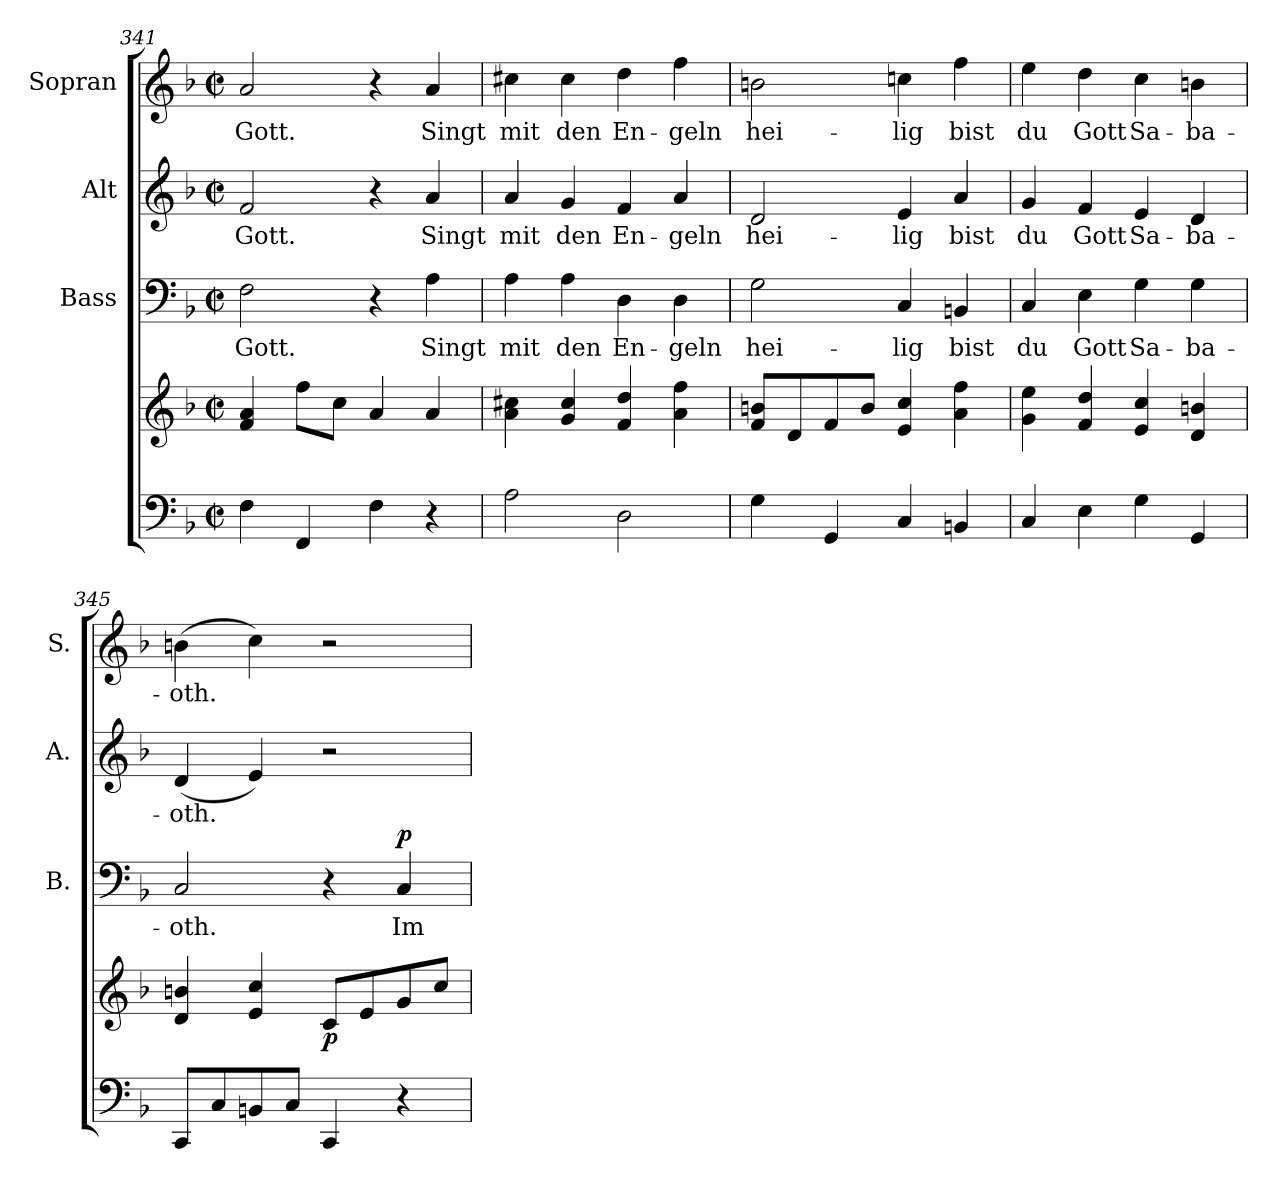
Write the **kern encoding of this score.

**kern	**kern	**dynam	**kern	**text	**dynam	**kern	**text	**kern	**text
*part4	*part4	*part4	*part3	*part3	*part3	*part2	*part2	*part1	*part1
*staff5	*staff4	*staff4/5	*staff3	*staff3	*staff3	*staff2	*staff2	*staff1	*staff1
*	*	*	*I"Bass	*	*	*I"Alt	*	*I"Sopran	*
*	*	*	*I'B.	*	*	*I'A.	*	*I'S.	*
*clefF4	*clefG2	*	*clefF4	*	*	*clefG2	*	*clefG2	*
*k[b-]	*k[b-]	*	*k[b-]	*	*	*k[b-]	*	*k[b-]	*
*F:	*F:	*	*F:	*	*	*F:	*	*F:	*
*M2/2	*M2/2	*	*M2/2	*	*	*M2/2	*	*M2/2	*
*met(c|)	*met(c|)	*	*met(c|)	*	*	*met(c|)	*	*met(c|)	*
=341	=341	=341	=341	=341	=341	=341	=341	=341	=341
!	!	!	!	!LO:LY:b	!	!	!LO:LY:b	!	!LO:LY:b
4F\	4f/ 4a/	.	2F\	Gott.	.	2f/	Gott.	2a/	Gott.
4FF/	8ff\L	.	.	.	.	.	.	.	.
.	8cc\J	.	.	.	.	.	.	.	.
4F\	4a/	.	4r	.	.	4r	.	4r	.
!	!	!	!	!LO:LY:b	!	!	!LO:LY:b	!	!LO:LY:b
4r	4a/	.	4A\	Singt	.	4a/	Singt	4a/	Singt
=342	=342	=342	=342	=342	=342	=342	=342	=342	=342
!	!	!	!	!LO:LY:b	!	!	!LO:LY:b	!	!LO:LY:b
2A\	4a\ 4cc#X\	.	4A\	mit	.	4a/	mit	4cc#X\	mit
!	!	!	!	!LO:LY:b	!	!	!LO:LY:b	!	!LO:LY:b
.	4g/ 4cc#/	.	4A\	den	.	4g/	den	4cc#\	den
!	!	!	!	!LO:LY:b	!	!	!LO:LY:b	!	!LO:LY:b
2D\	4f/ 4dd/	.	4D\	En-	.	4f/	En-	4dd\	En-
!	!	!	!	!LO:LY:b	!	!	!LO:LY:b	!	!LO:LY:b
.	4a\ 4ff\	.	4D\	-geln	.	4a/	-geln	4ff\	-geln
=343	=343	=343	=343	=343	=343	=343	=343	=343	=343
!	!	!	!	!LO:LY:b	!	!	!LO:LY:b	!	!LO:LY:b
4G\	8f/ 8bn/L	.	2G\	hei-	.	2d/	hei-	2bn\	hei-
.	8d/	.	.	.	.	.	.	.	.
4GG/	8f/	.	.	.	.	.	.	.	.
.	8b/J	.	.	.	.	.	.	.	.
!	!	!	!	!LO:LY:b	!	!	!LO:LY:b	!	!LO:LY:b
4C/	4e/ 4cc/	.	4C/	-lig	.	4e/	-lig	4ccn\	-lig
!	!	!	!	!LO:LY:b	!	!	!LO:LY:b	!	!LO:LY:b
4BBn/	4a\ 4ff\	.	4BBn/	bist	.	4a/	bist	4ff\	bist
=344	=344	=344	=344	=344	=344	=344	=344	=344	=344
!	!	!	!	!LO:LY:b	!	!	!LO:LY:b	!	!LO:LY:b
4C/	4g\ 4ee\	.	4C/	du	.	4g/	du	4ee\	du
!	!	!	!	!LO:LY:b	!	!	!LO:LY:b	!	!LO:LY:b
4E\	4f/ 4dd/	.	4E\	Gott	.	4f/	Gott	4dd\	Gott
!	!	!	!	!LO:LY:b	!	!	!LO:LY:b	!	!LO:LY:b
4G\	4e/ 4cc/	.	4G\	Sa-	.	4e/	Sa-	4cc\	Sa-
!	!	!	!	!LO:LY:b	!	!	!LO:LY:b	!	!LO:LY:b
4GG/	4d/ 4bn/	.	4G\	-ba-	.	4d/	-ba-	4bn\	-ba-
!!LO:LB:g=z
=345	=345	=345	=345	=345	=345	=345	=345	=345	=345
!	!	!	!	!LO:LY:b	!	!	!LO:LY:b	!	!LO:LY:b
8CC/L	4d/ 4bn/	.	2C/	-oth.	.	(<4d/	-oth.	(>4bn\	-oth.
8C/	.	.	.	.	.	.	.	.	.
8BBn/	4e/ 4cc/	.	.	.	.	4e/)	.	4cc\)	.
8C/J	.	.	.	.	.	.	.	.	.
!	!	!LO:DY:b	!	!	!	!	!	!	!
4CC/	8c/L	p	4r	.	.	2r	.	2r	.
.	8e/	.	.	.	.	.	.	.	.
!	!	!	!	!LO:LY:b	!LO:DY:a	!	!	!	!
4r	8g/	.	4C/	Im	p	.	.	.	.
.	8cc/J	.	.	.	.	.	.	.	.
=	=	=	=	=	=	=	=	=	=
*-	*-	*-	*-	*-	*-	*-	*-	*-	*-
